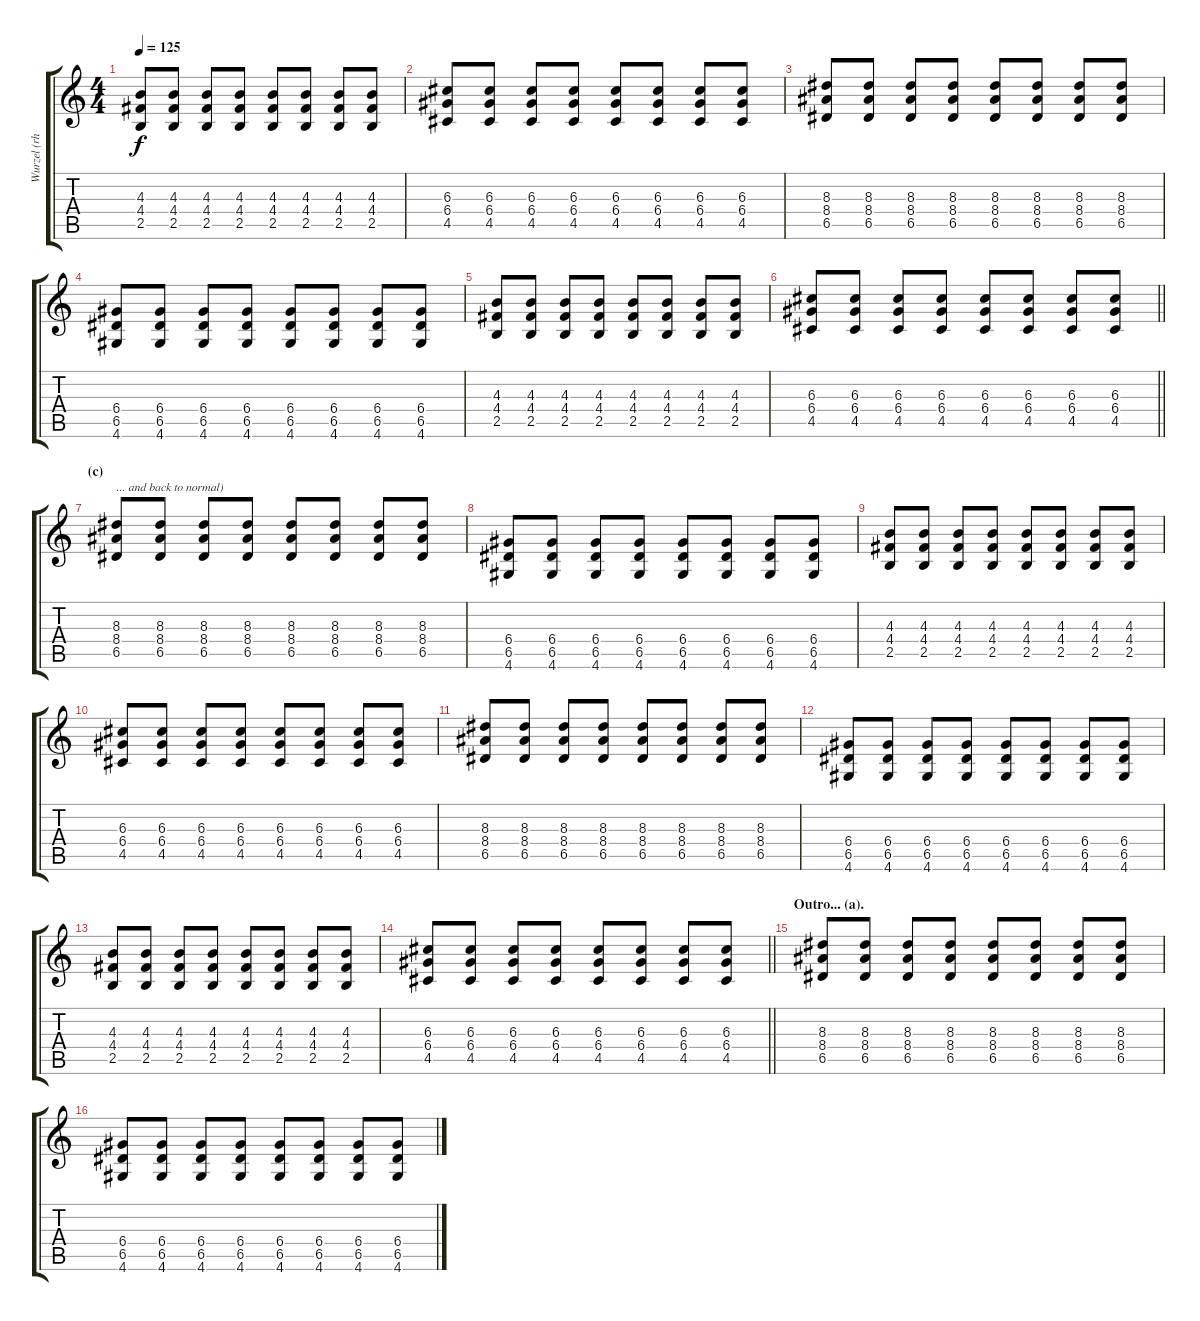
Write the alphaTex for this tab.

\track ("Wurzel (rhythm)" "Wurzel (rh") {instrument overdrivenguitar}
\staff {score tabs}
\tuning (E4 B3 G3 D3 A2 E2) {hide}
\ts (4 4)
\tempo 125
\clef g2
\ks c
(4.3 4.4 2.5).8{dy f} (4.3 4.4 2.5).8 (4.3 4.4 2.5).8 (4.3 4.4 2.5).8 (4.3 4.4 2.5).8 (4.3 4.4 2.5).8 (4.3 4.4 2.5).8 (4.3 4.4 2.5).8 |
(6.3 6.4 4.5).8 (6.3 6.4 4.5).8 (6.3 6.4 4.5).8 (6.3 6.4 4.5).8 (6.3 6.4 4.5).8 (6.3 6.4 4.5).8 (6.3 6.4 4.5).8 (6.3 6.4 4.5).8 |
(8.3 8.4 6.5).8 (8.3 8.4 6.5).8 (8.3 8.4 6.5).8 (8.3 8.4 6.5).8 (8.3 8.4 6.5).8 (8.3 8.4 6.5).8 (8.3 8.4 6.5).8 (8.3 8.4 6.5).8 |
(6.4 6.5 4.6).8 (6.4 6.5 4.6).8 (6.4 6.5 4.6).8 (6.4 6.5 4.6).8 (6.4 6.5 4.6).8 (6.4 6.5 4.6).8 (6.4 6.5 4.6).8 (6.4 6.5 4.6).8 |
(4.3 4.4 2.5).8 (4.3 4.4 2.5).8 (4.3 4.4 2.5).8 (4.3 4.4 2.5).8 (4.3 4.4 2.5).8 (4.3 4.4 2.5).8 (4.3 4.4 2.5).8 (4.3 4.4 2.5).8 |
\barLineRight lightlight
(6.3 6.4 4.5).8 (6.3 6.4 4.5).8 (6.3 6.4 4.5).8 (6.3 6.4 4.5).8 (6.3 6.4 4.5).8 (6.3 6.4 4.5).8 (6.3 6.4 4.5).8 (6.3 6.4 4.5).8 |
\section ("" "(c)")
(8.3 8.4 6.5).8{txt "... and back to normal)"} (8.3 8.4 6.5).8 (8.3 8.4 6.5).8 (8.3 8.4 6.5).8 (8.3 8.4 6.5).8 (8.3 8.4 6.5).8 (8.3 8.4 6.5).8 (8.3 8.4 6.5).8 |
(6.4 6.5 4.6).8 (6.4 6.5 4.6).8 (6.4 6.5 4.6).8 (6.4 6.5 4.6).8 (6.4 6.5 4.6).8 (6.4 6.5 4.6).8 (6.4 6.5 4.6).8 (6.4 6.5 4.6).8 |
(4.3 4.4 2.5).8 (4.3 4.4 2.5).8 (4.3 4.4 2.5).8 (4.3 4.4 2.5).8 (4.3 4.4 2.5).8 (4.3 4.4 2.5).8 (4.3 4.4 2.5).8 (4.3 4.4 2.5).8 |
(6.3 6.4 4.5).8 (6.3 6.4 4.5).8 (6.3 6.4 4.5).8 (6.3 6.4 4.5).8 (6.3 6.4 4.5).8 (6.3 6.4 4.5).8 (6.3 6.4 4.5).8 (6.3 6.4 4.5).8 |
(8.3 8.4 6.5).8 (8.3 8.4 6.5).8 (8.3 8.4 6.5).8 (8.3 8.4 6.5).8 (8.3 8.4 6.5).8 (8.3 8.4 6.5).8 (8.3 8.4 6.5).8 (8.3 8.4 6.5).8 |
(6.4 6.5 4.6).8 (6.4 6.5 4.6).8 (6.4 6.5 4.6).8 (6.4 6.5 4.6).8 (6.4 6.5 4.6).8 (6.4 6.5 4.6).8 (6.4 6.5 4.6).8 (6.4 6.5 4.6).8 |
(4.3 4.4 2.5).8 (4.3 4.4 2.5).8 (4.3 4.4 2.5).8 (4.3 4.4 2.5).8 (4.3 4.4 2.5).8 (4.3 4.4 2.5).8 (4.3 4.4 2.5).8 (4.3 4.4 2.5).8 |
\barLineRight lightlight
(6.3 6.4 4.5).8 (6.3 6.4 4.5).8 (6.3 6.4 4.5).8 (6.3 6.4 4.5).8 (6.3 6.4 4.5).8 (6.3 6.4 4.5).8 (6.3 6.4 4.5).8 (6.3 6.4 4.5).8 |
\section ("" "Outro... (a).")
(8.3 8.4 6.5).8 (8.3 8.4 6.5).8 (8.3 8.4 6.5).8 (8.3 8.4 6.5).8 (8.3 8.4 6.5).8 (8.3 8.4 6.5).8 (8.3 8.4 6.5).8 (8.3 8.4 6.5).8 |
(6.4 6.5 4.6).8 (6.4 6.5 4.6).8 (6.4 6.5 4.6).8 (6.4 6.5 4.6).8 (6.4 6.5 4.6).8 (6.4 6.5 4.6).8 (6.4 6.5 4.6).8 (6.4 6.5 4.6).8
